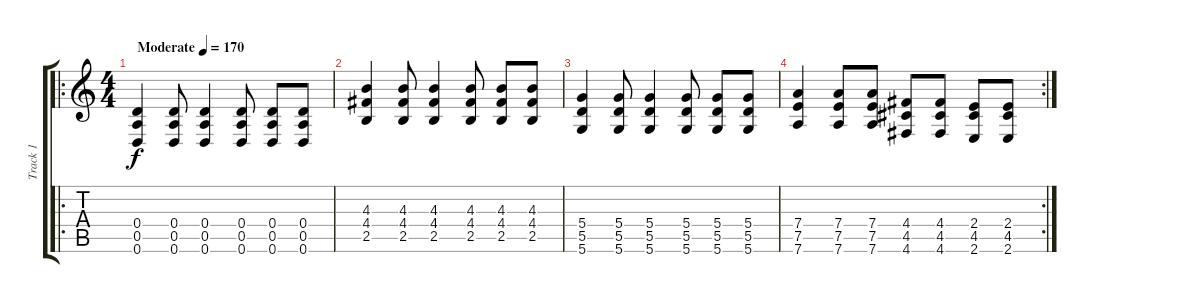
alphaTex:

\track ("Track 1" "Track 1") {instrument distortionguitar}
\staff {score tabs}
\tuning (E4 B3 G3 D3 A2 D2) {hide}
\ro
\ts (4 4)
\tempo (170 "Moderate")
\clef g2
\ks c
(0.4 0.5 0.6).4{dy f instrument distortionguitar} (0.4 0.5 0.6).8 (0.4 0.5 0.6).4 (0.4 0.5 0.6).8 (0.4 0.5 0.6).8 (0.4 0.5 0.6).8 |
(4.3 4.4 2.5).4 (4.3 4.4 2.5).8 (4.3 4.4 2.5).4 (4.3 4.4 2.5).8 (4.3 4.4 2.5).8 (4.3 4.4 2.5).8 |
(5.4 5.5 5.6).4 (5.4 5.5 5.6).8 (5.4 5.5 5.6).4 (5.4 5.5 5.6).8 (5.4 5.5 5.6).8 (5.4 5.5 5.6).8 |
\rc 2
(7.4 7.5 7.6).4 (7.4 7.5 7.6).8 (7.4 7.5 7.6).8 (4.4 4.5 4.6).8 (4.4 4.5 4.6).8 (2.4 4.5 2.6).8 (2.4 4.5 2.6).8
